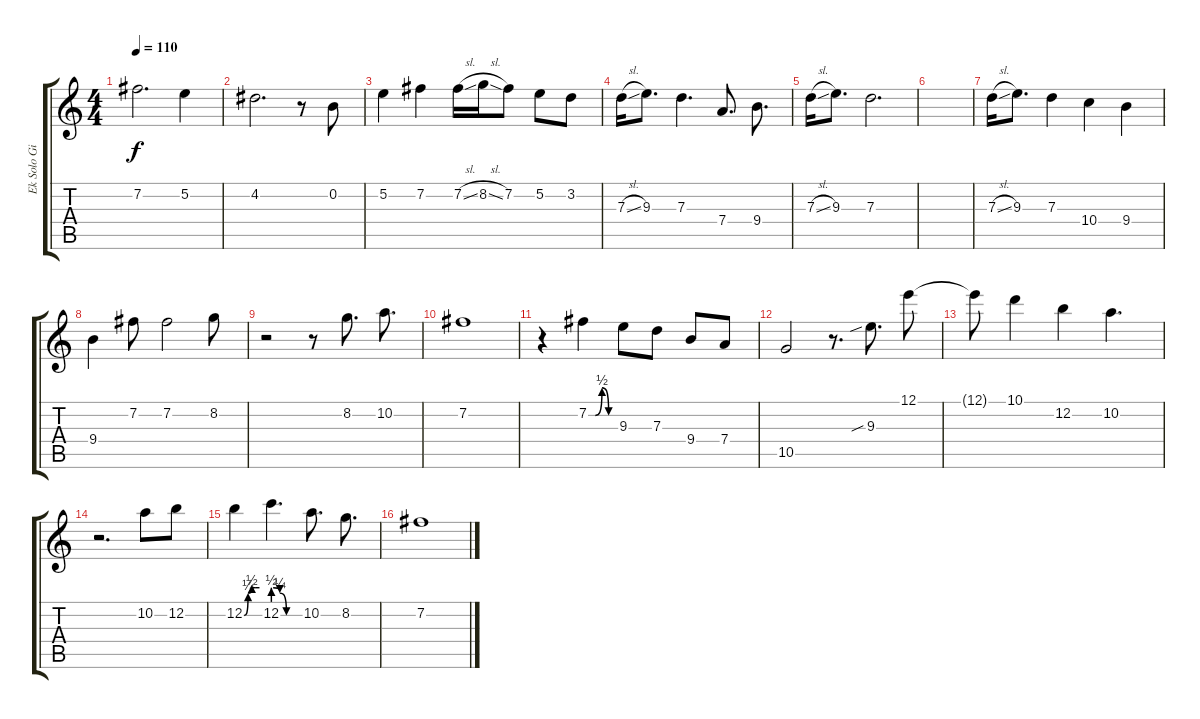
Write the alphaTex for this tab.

\track ("Ek Solo Gitar" "Ek Solo Gi") {instrument acousticguitarsteel}
\staff {score tabs}
\tuning (E4 B3 G3 D3 A2 E2) {hide}
\ts (4 4)
\tempo 110
\clef g2
\ks c
7.2{t}.2{d dy f} 5.2.4 |
4.2.2{d} r.8 0.2.8 |
5.2.4 7.2.4 7.2{sl}.16 8.2{sl}.16 7.2.8 5.2.8 3.2.8 |
7.3{sl}.16{volume 7} 9.3.8{d} 7.3.4{d} 7.4.8{d} 9.4.8{d} |
7.3{sl}.16 9.3.8{d} 7.3.2{d} |
|
7.3{sl}.16 9.3.8{d} 7.3.4 10.4.4 9.4.4 |
9.4.4 7.2.8 7.2.2 8.2.8 |
r.2{volume 0} r.8 8.2.8{d} 10.2.8{d} |
7.2.1 |
r.4 7.2{be (custom 0 0 15 0 30 2 45 0 60 0)}.4 9.3.8 7.3.8 9.4.8 7.4.8 |
10.5.2 r.8{d} 9.3{sib}.8{d} 12.1.8 |
12.1{t}.8 10.1.4 12.2.4 10.2.4{d} |
r.2{d} 10.2.8 12.2.8 |
12.2{be (custom 0 0 15 1 30 2 46 2 60 2)}.4 12.2{be (custom 0 2 15 1 30 0 45 0 60 0)}.4{d} 10.2.8{d} 8.2.8{d} |
7.2.1
